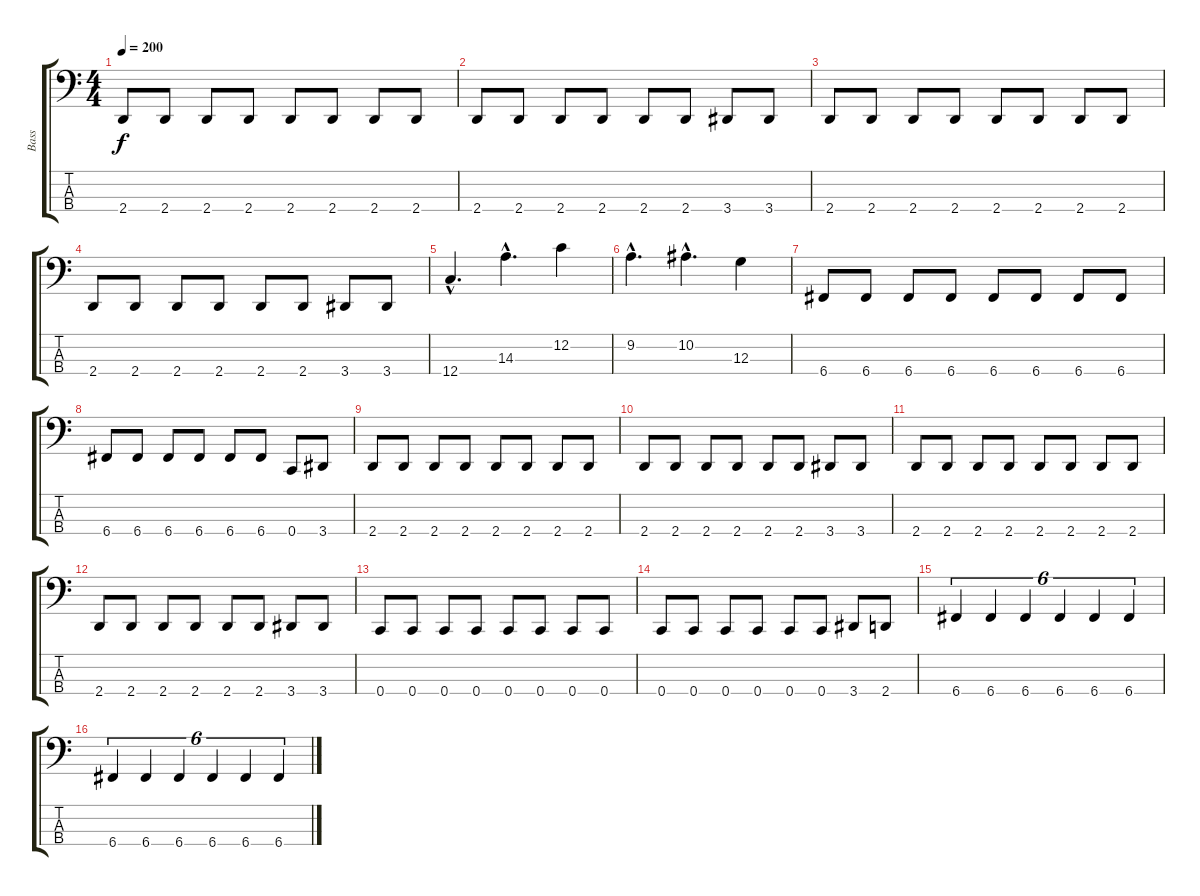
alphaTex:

\track ("Bass" "Bass") {instrument electricbasspick}
\staff {score tabs}
\tuning (F2 C2 G1 C1) {hide}
\ts (4 4)
\tempo 200
\clef f4
\ks c
2.4.8{dy f} 2.4.8 2.4.8 2.4.8 2.4.8 2.4.8 2.4.8 2.4.8 |
2.4.8 2.4.8 2.4.8 2.4.8 2.4.8 2.4.8 3.4.8 3.4.8 |
2.4.8 2.4.8 2.4.8 2.4.8 2.4.8 2.4.8 2.4.8 2.4.8 |
2.4.8 2.4.8 2.4.8 2.4.8 2.4.8 2.4.8 3.4.8 3.4.8 |
12.4{hac}.4{d} 14.3{hac}.4{d} 12.2.4 |
9.2{hac}.4{d} 10.2{hac}.4{d} 12.3.4 |
6.4.8 6.4.8 6.4.8 6.4.8 6.4.8 6.4.8 6.4.8 6.4.8 |
6.4.8 6.4.8 6.4.8 6.4.8 6.4.8 6.4.8 0.4.8 3.4.8 |
2.4.8 2.4.8 2.4.8 2.4.8 2.4.8 2.4.8 2.4.8 2.4.8 |
2.4.8 2.4.8 2.4.8 2.4.8 2.4.8 2.4.8 3.4.8 3.4.8 |
2.4.8 2.4.8 2.4.8 2.4.8 2.4.8 2.4.8 2.4.8 2.4.8 |
2.4.8 2.4.8 2.4.8 2.4.8 2.4.8 2.4.8 3.4.8 3.4.8 |
0.4.8 0.4.8 0.4.8 0.4.8 0.4.8 0.4.8 0.4.8 0.4.8 |
0.4.8 0.4.8 0.4.8 0.4.8 0.4.8 0.4.8 3.4.8 2.4.8 |
6.4.4{tu (6 4)} 6.4.4{tu (6 4)} 6.4.4{tu (6 4)} 6.4.4{tu (6 4)} 6.4.4{tu (6 4)} 6.4.4{tu (6 4)} |
6.4.4{tu (6 4)} 6.4.4{tu (6 4)} 6.4.4{tu (6 4)} 6.4.4{tu (6 4)} 6.4.4{tu (6 4)} 6.4.4{tu (6 4)}
